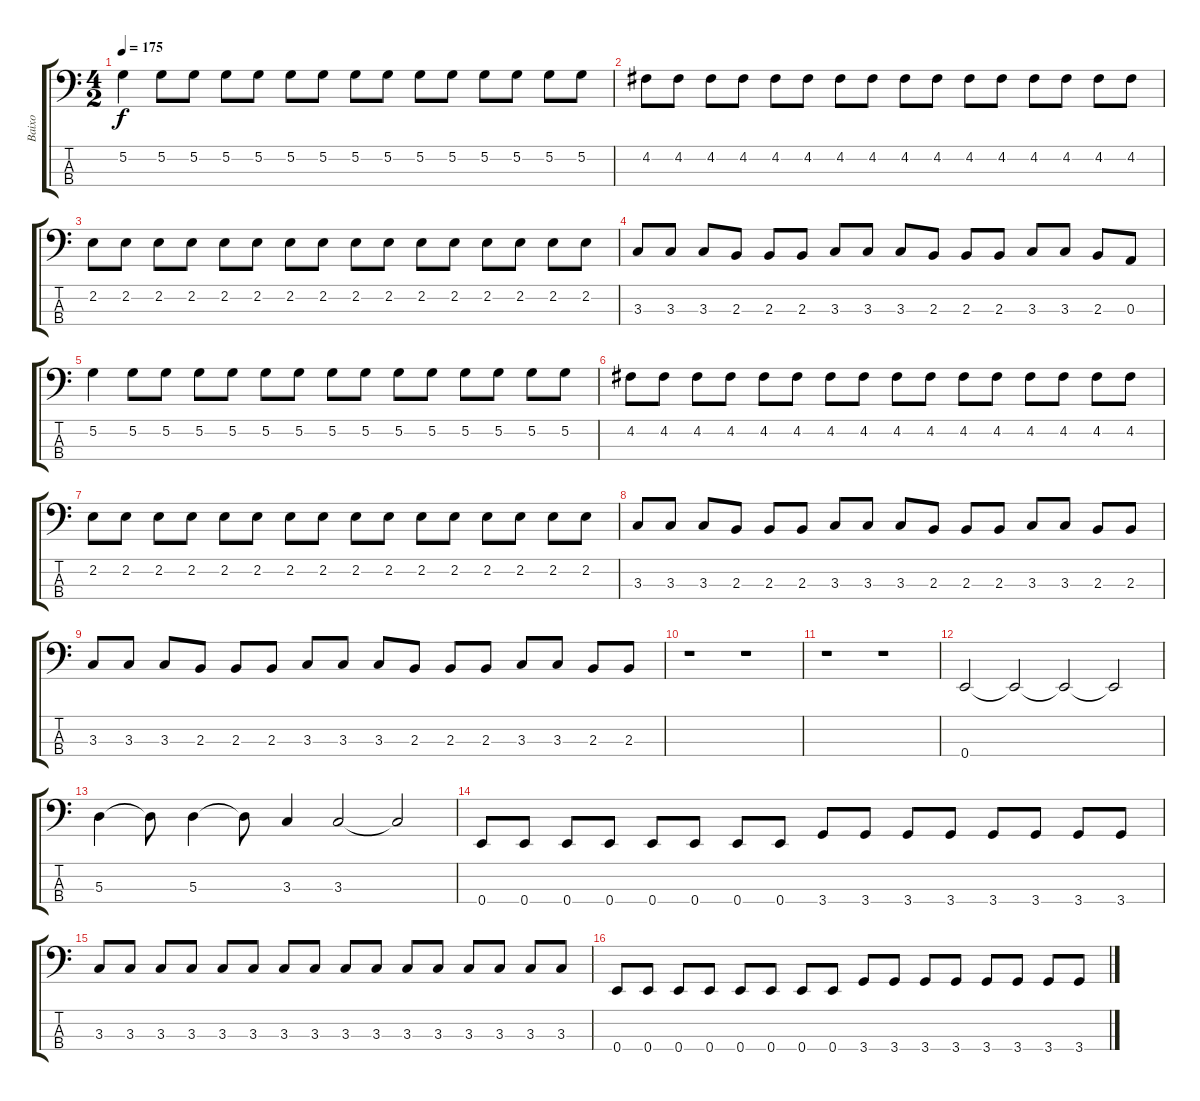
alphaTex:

\track ("Baixo" "Baixo") {instrument electricbasspick}
\staff {score tabs}
\tuning (G2 D2 A1 E1) {hide}
\ts (4 2)
\tempo 175
\clef f4
\ks c
5.2.4{dy f} 5.2.8 5.2.8 5.2.8 5.2.8 5.2.8 5.2.8 5.2.8 5.2.8 5.2.8 5.2.8 5.2.8 5.2.8 5.2.8 5.2.8 |
4.2.8 4.2.8 4.2.8 4.2.8 4.2.8 4.2.8 4.2.8 4.2.8 4.2.8 4.2.8 4.2.8 4.2.8 4.2.8 4.2.8 4.2.8 4.2.8 |
2.2.8 2.2.8 2.2.8 2.2.8 2.2.8 2.2.8 2.2.8 2.2.8 2.2.8 2.2.8 2.2.8 2.2.8 2.2.8 2.2.8 2.2.8 2.2.8 |
3.3.8 3.3.8 3.3.8 2.3.8 2.3.8 2.3.8 3.3.8 3.3.8 3.3.8 2.3.8 2.3.8 2.3.8 3.3.8 3.3.8 2.3.8 0.3.8 |
5.2.4 5.2.8 5.2.8 5.2.8 5.2.8 5.2.8 5.2.8 5.2.8 5.2.8 5.2.8 5.2.8 5.2.8 5.2.8 5.2.8 5.2.8 |
4.2.8 4.2.8 4.2.8 4.2.8 4.2.8 4.2.8 4.2.8 4.2.8 4.2.8 4.2.8 4.2.8 4.2.8 4.2.8 4.2.8 4.2.8 4.2.8 |
2.2.8 2.2.8 2.2.8 2.2.8 2.2.8 2.2.8 2.2.8 2.2.8 2.2.8 2.2.8 2.2.8 2.2.8 2.2.8 2.2.8 2.2.8 2.2.8 |
3.3.8 3.3.8 3.3.8 2.3.8 2.3.8 2.3.8 3.3.8 3.3.8 3.3.8 2.3.8 2.3.8 2.3.8 3.3.8 3.3.8 2.3.8 2.3.8 |
3.3.8 3.3.8 3.3.8 2.3.8 2.3.8 2.3.8 3.3.8 3.3.8 3.3.8 2.3.8 2.3.8 2.3.8 3.3.8 3.3.8 2.3.8 2.3.8 |
r.1 r.1 |
r.1 r.1 |
0.4.2 0.4{t}.2 0.4{t}.2 0.4{t}.2 |
5.3.4 5.3{t}.8 5.3.4 5.3{t}.8 3.3.4 3.3.2 3.3{t}.2 |
0.4.8 0.4.8 0.4.8 0.4.8 0.4.8 0.4.8 0.4.8 0.4.8 3.4.8 3.4.8 3.4.8 3.4.8 3.4.8 3.4.8 3.4.8 3.4.8 |
3.3.8 3.3.8 3.3.8 3.3.8 3.3.8 3.3.8 3.3.8 3.3.8 3.3.8 3.3.8 3.3.8 3.3.8 3.3.8 3.3.8 3.3.8 3.3.8 |
0.4.8 0.4.8 0.4.8 0.4.8 0.4.8 0.4.8 0.4.8 0.4.8 3.4.8 3.4.8 3.4.8 3.4.8 3.4.8 3.4.8 3.4.8 3.4.8
